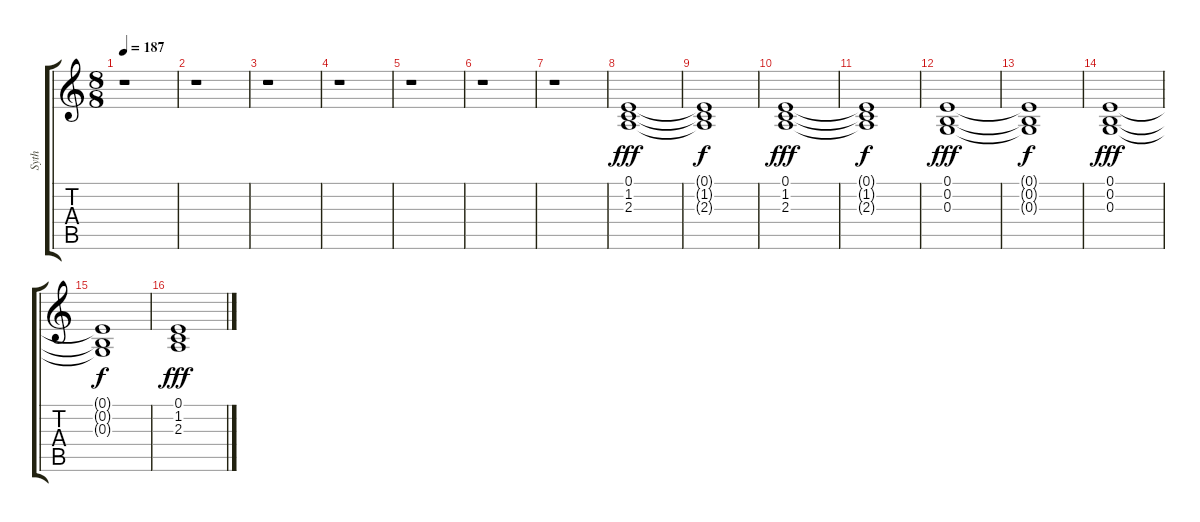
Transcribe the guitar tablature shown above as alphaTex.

\track ("Syth" "Syth") {instrument pad2warm}
\staff {score tabs}
\tuning (E4 B3 G3 D3 A2 E2) {hide}
\ts (8 8)
\tempo 187
\clef g2
\ks c
r.1{dy f} |
r.1 |
r.1 |
r.1 |
r.1 |
r.1 |
r.1 |
(0.1 1.2 2.3).1{dy fff volume 11 balance 13 instrument stringensemble1} |
(0.1{t} 1.2{t} 2.3{t}).1{dy f} |
(0.1 1.2 2.3).1{dy fff} |
(0.1{t} 1.2{t} 2.3{t}).1{dy f} |
(0.1 0.2 0.3).1{dy fff} |
(0.1{t} 0.2{t} 0.3{t}).1{dy f} |
(0.1 0.2 0.3).1{dy fff} |
(0.1{t} 0.2{t} 0.3{t}).1{dy f} |
(0.1 1.2 2.3).1{dy fff}
